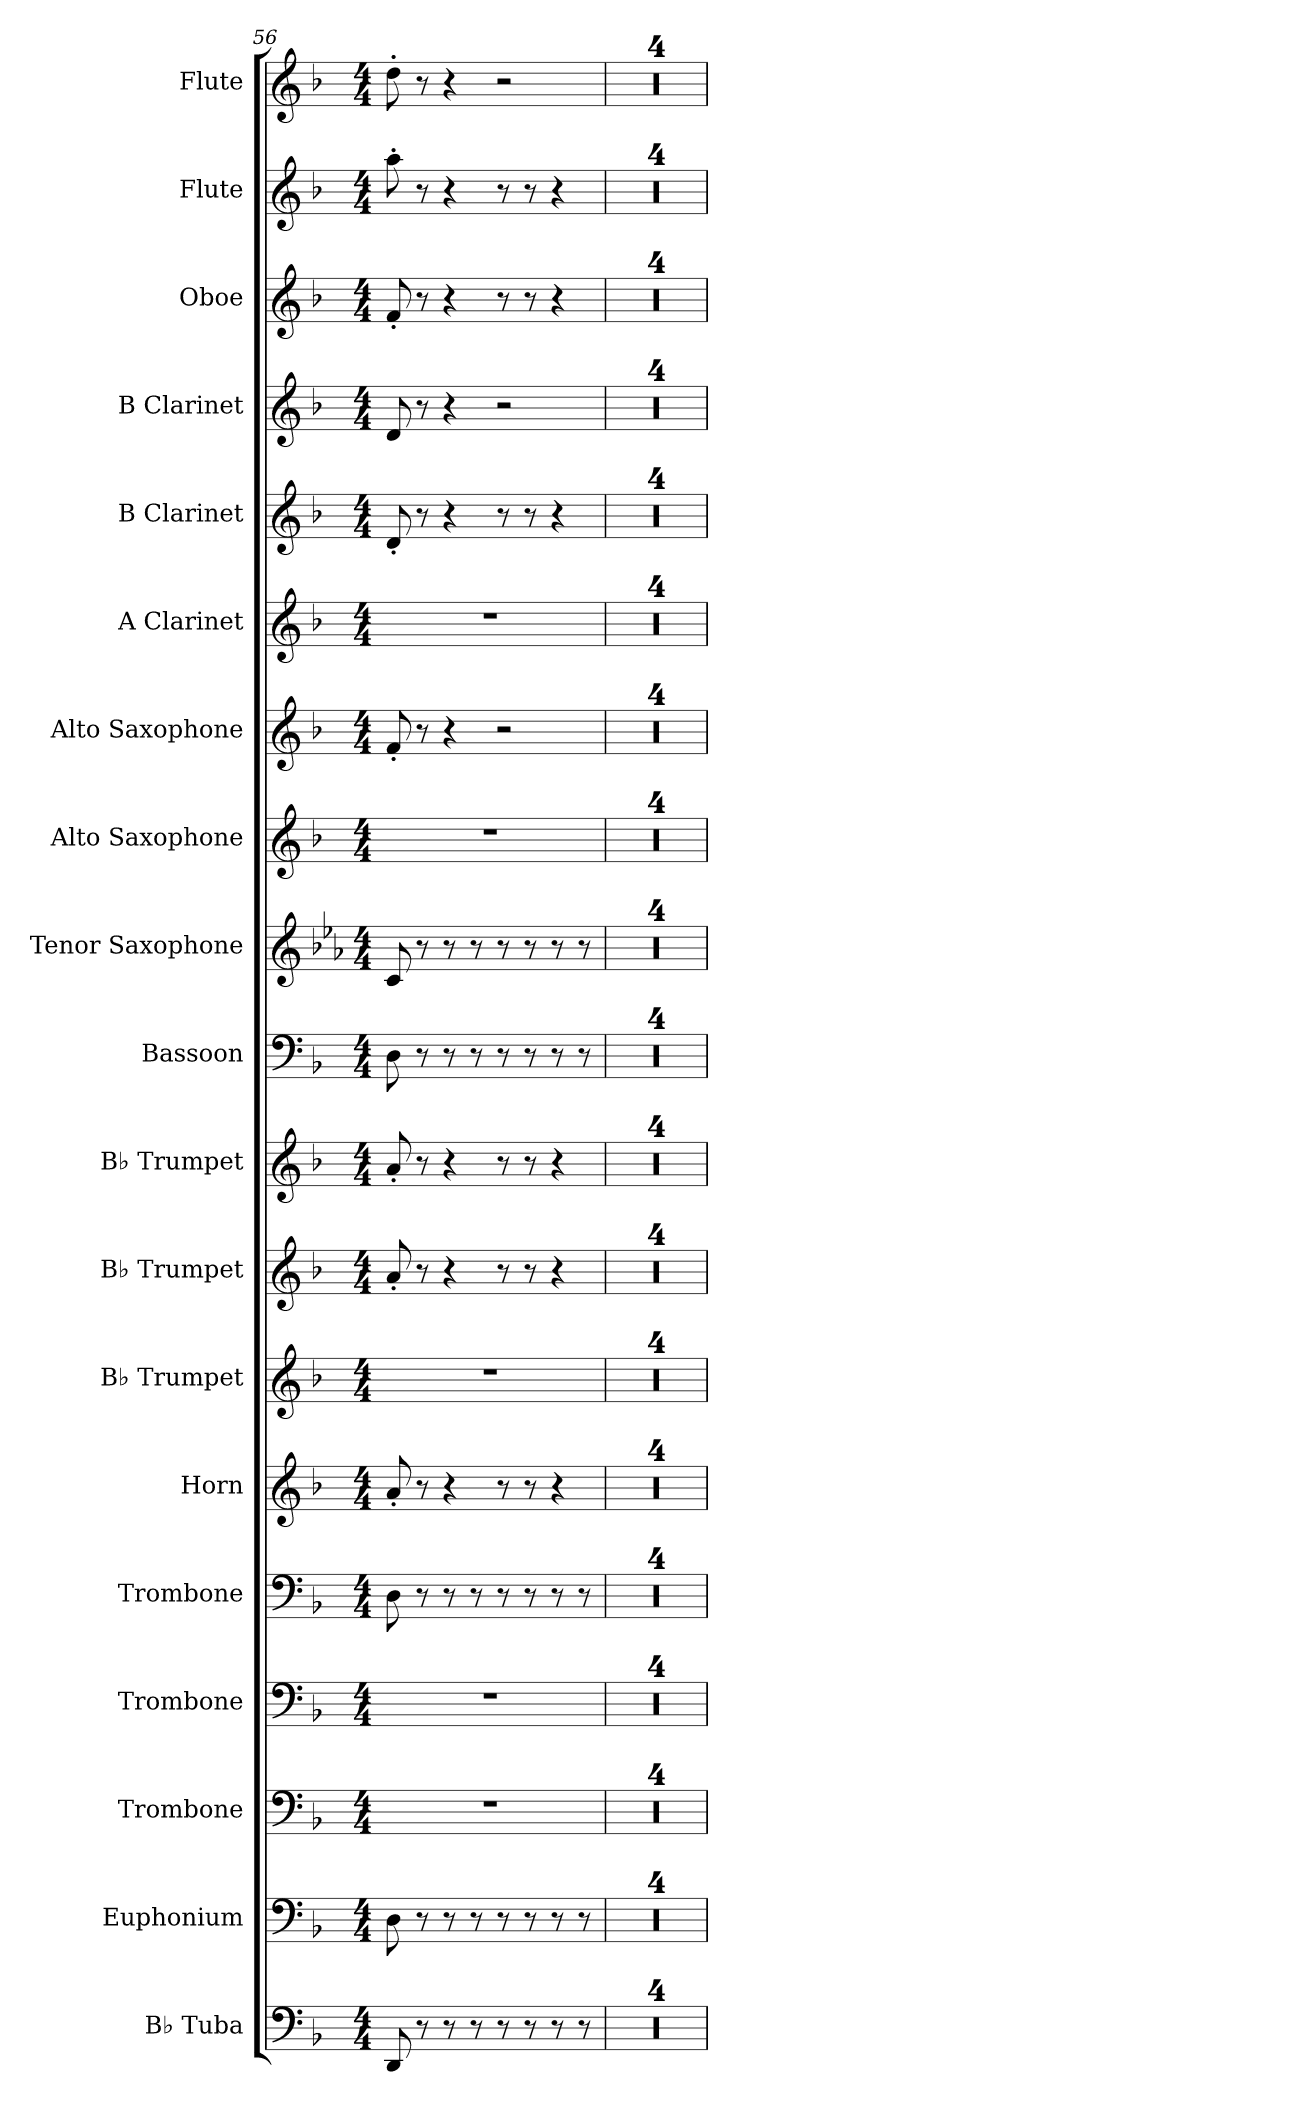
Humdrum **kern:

**kern	**kern	**kern	**kern	**kern	**kern	**kern	**kern	**kern	**kern	**kern	**kern	**kern	**kern	**kern	**kern	**kern	**kern	**kern
*part19	*part18	*part17	*part16	*part15	*part14	*part13	*part12	*part11	*part10	*part9	*part8	*part7	*part6	*part5	*part4	*part3	*part2	*part1
*staff19	*staff18	*staff17	*staff16	*staff15	*staff14	*staff13	*staff12	*staff11	*staff10	*staff9	*staff8	*staff7	*staff6	*staff5	*staff4	*staff3	*staff2	*staff1
*I"B♭ Tuba	*I"Euphonium	*I"Trombone	*I"Trombone	*I"Trombone	*I"Horn	*I"B♭ Trumpet	*I"B♭ Trumpet	*I"B♭ Trumpet	*I"Bassoon	*I"Tenor Saxophone	*I"Alto Saxophone	*I"Alto Saxophone	*I"A Clarinet	*I"B Clarinet	*I"B Clarinet	*I"Oboe	*I"Flute	*I"Flute
*I'B♭ Tu.	*I'Eu.	*I'Trb.	*I'Trb.	*I'Trb.	*I'Hn.	*I'B♭ Tpt.	*I'B♭ Tpt.	*I'B♭ Tpt.	*I'Bsn.	*I'T. Sax.	*I'A. Sax.	*I'A. Sax.	*I'A Cl.	*I'B Cl.	*I'B Cl.	*I'Ob.	*I'Fl.	*I'Fl.
!!LO:PB:g=z
*clefF4	*clefF4	*clefF4	*clefF4	*clefF4	*clefG2	*clefG2	*clefG2	*clefG2	*clefF4	*clefG2	*clefG2	*clefG2	*clefG2	*clefG2	*clefG2	*clefG2	*clefG2	*clefG2
*	*	*	*	*	*ITrd4c7	*ITrd1c2	*ITrd1c2	*ITrd1c2	*	*ITrd8c14	*ITrd5c9	*ITrd5c9	*ITrd2c3	*ITrd1c2	*ITrd1c2	*	*	*
*k[b-]	*k[b-]	*k[b-]	*k[b-]	*k[b-]	*k[b-e-]	*k[b-e-a-]	*k[b-e-a-]	*k[b-e-a-]	*k[b-]	*k[b-e-a-]	*k[b-e-a-d-]	*k[b-e-a-d-]	*k[f#c#]	*k[b-e-a-]	*k[b-e-a-]	*k[b-]	*k[b-]	*k[b-]
*F:	*F:	*F:	*F:	*F:	*B-:	*E-:	*E-:	*E-:	*F:	*E-:	*A-:	*A-:	*D:	*E-:	*E-:	*F:	*F:	*F:
*M4/4	*M4/4	*M4/4	*M4/4	*M4/4	*M4/4	*M4/4	*M4/4	*M4/4	*M4/4	*M4/4	*M4/4	*M4/4	*M4/4	*M4/4	*M4/4	*M4/4	*M4/4	*M4/4
=56	=56	=56	=56	=56	=56	=56	=56	=56	=56	=56	=56	=56	=56	=56	=56	=56	=56	=56
8DD/	8D\	1r	1r	8D\	8d'/	1r	8g'/	8g'/	8D\	8C/	1r	8A-'/	1r	8c'/	8c/	8f'/	8aa'\	8dd'\
8r	8r	.	.	8r	8r	.	8r	8r	8r	8r	.	8r	.	8r	8r	8r	8r	8r
8r	8r	.	.	8r	4r	.	4r	4r	8r	8r	.	4r	.	4r	4r	4r	4r	4r
8r	8r	.	.	8r	.	.	.	.	8r	8r	.	.	.	.	.	.	.	.
8r	8r	.	.	8r	8r	.	8r	8r	8r	8r	.	2r	.	8r	2r	8r	8r	2r
8r	8r	.	.	8r	8r	.	8r	8r	8r	8r	.	.	.	8r	.	8r	8r	.
8r	8r	.	.	8r	4r	.	4r	4r	8r	8r	.	.	.	4r	.	4r	4r	.
8r	8r	.	.	8r	.	.	.	.	8r	8r	.	.	.	.	.	.	.	.
=57	=57	=57	=57	=57	=57	=57	=57	=57	=57	=57	=57	=57	=57	=57	=57	=57	=57	=57
1r	1r	1r	1r	1r	1r	1r	1r	1r	1r	1r	1r	1r	1r	1r	1r	1r	1r	1r
=58	=58	=58	=58	=58	=58	=58	=58	=58	=58	=58	=58	=58	=58	=58	=58	=58	=58	=58
1r	1r	1r	1r	1r	1r	1r	1r	1r	1r	1r	1r	1r	1r	1r	1r	1r	1r	1r
=59	=59	=59	=59	=59	=59	=59	=59	=59	=59	=59	=59	=59	=59	=59	=59	=59	=59	=59
1r	1r	1r	1r	1r	1r	1r	1r	1r	1r	1r	1r	1r	1r	1r	1r	1r	1r	1r
=60	=60	=60	=60	=60	=60	=60	=60	=60	=60	=60	=60	=60	=60	=60	=60	=60	=60	=60
1r	1r	1r	1r	1r	1r	1r	1r	1r	1r	1r	1r	1r	1r	1r	1r	1r	1r	1r
=	=	=	=	=	=	=	=	=	=	=	=	=	=	=	=	=	=	=
*-	*-	*-	*-	*-	*-	*-	*-	*-	*-	*-	*-	*-	*-	*-	*-	*-	*-	*-
